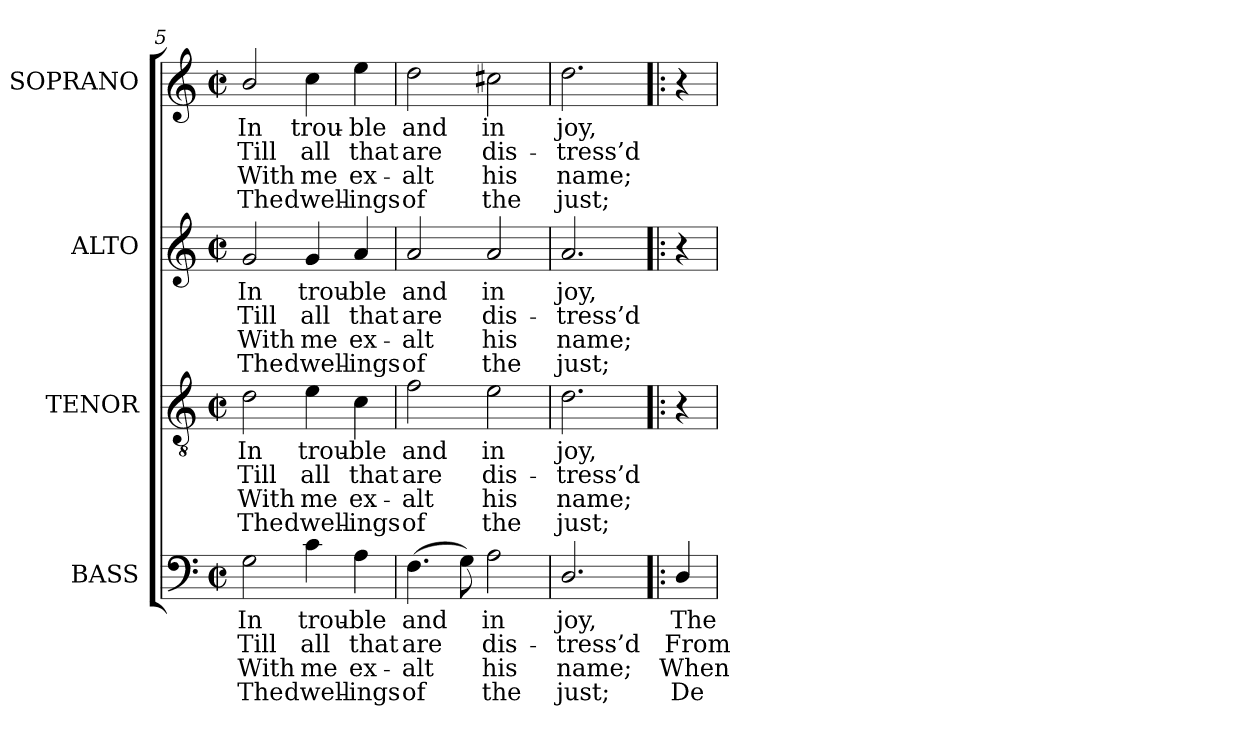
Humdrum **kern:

**kern	**text	**text	**text	**text	**kern	**text	**text	**text	**text	**kern	**text	**text	**text	**text	**kern	**text	**text	**text	**text
*part4	*part4	*part4	*part4	*part4	*part3	*part3	*part3	*part3	*part3	*part2	*part2	*part2	*part2	*part2	*part1	*part1	*part1	*part1	*part1
*staff4	*staff4	*staff4	*staff4	*staff4	*staff3	*staff3	*staff3	*staff3	*staff3	*staff2	*staff2	*staff2	*staff2	*staff2	*staff1	*staff1	*staff1	*staff1	*staff1
*I"BASS	*	*	*	*	*I"TENOR	*	*	*	*	*I"ALTO	*	*	*	*	*I"SOPRANO	*	*	*	*
*I'B.	*	*	*	*	*I'T.	*	*	*	*	*I'A.	*	*	*	*	*I'S.	*	*	*	*
*clefF4	*	*	*	*	*clefGv2	*	*	*	*	*clefG2	*	*	*	*	*clefG2	*	*	*	*
*	*	*	*	*	*ITrd7c12	*	*	*	*	*	*	*	*	*	*	*	*	*	*
*k[]	*	*	*	*	*k[]	*	*	*	*	*k[]	*	*	*	*	*k[]	*	*	*	*
*C:	*	*	*	*	*C:	*	*	*	*	*C:	*	*	*	*	*C:	*	*	*	*
*M2/2	*	*	*	*	*M2/2	*	*	*	*	*M2/2	*	*	*	*	*M2/2	*	*	*	*
*met(c|)	*	*	*	*	*met(c|)	*	*	*	*	*met(c|)	*	*	*	*	*met(c|)	*	*	*	*
=5	=5	=5	=5	=5	=5	=5	=5	=5	=5	=5	=5	=5	=5	=5	=5	=5	=5	=5	=5
!	!LO:LY:b:color=#000000	!LO:LY:b:color=#000000	!LO:LY:b:color=#000000	!LO:LY:b:color=#000000	!	!	!	!	!	!	!	!	!	!	!	!	!	!	!
!	!	!	!	!	!	!LO:LY:b:color=#000000	!LO:LY:b:color=#000000	!LO:LY:b:color=#000000	!LO:LY:b:color=#000000	!	!	!	!	!	!	!	!	!	!
!	!	!	!	!	!	!	!	!	!	!	!LO:LY:b:color=#000000	!LO:LY:b:color=#000000	!LO:LY:b:color=#000000	!LO:LY:b:color=#000000	!	!	!	!	!
!	!	!	!	!	!	!	!	!	!	!	!	!	!	!	!	!LO:LY:b:color=#000000	!LO:LY:b:color=#000000	!LO:LY:b:color=#000000	!LO:LY:b:color=#000000
2Gi\	In	Till	With	The	2Di\	In	Till	With	The	2gi/	In	Till	With	The	2bi/	In	Till	With	The
!	!LO:LY:b:color=#000000	!LO:LY:b:color=#000000	!LO:LY:b:color=#000000	!LO:LY:b:color=#000000	!	!	!	!	!	!	!	!	!	!	!	!	!	!	!
!	!	!	!	!	!	!LO:LY:b:color=#000000	!LO:LY:b:color=#000000	!LO:LY:b:color=#000000	!LO:LY:b:color=#000000	!	!	!	!	!	!	!	!	!	!
!	!	!	!	!	!	!	!	!	!	!	!LO:LY:b:color=#000000	!LO:LY:b:color=#000000	!LO:LY:b:color=#000000	!LO:LY:b:color=#000000	!	!	!	!	!
!	!	!	!	!	!	!	!	!	!	!	!	!	!	!	!	!LO:LY:b:color=#000000	!LO:LY:b:color=#000000	!LO:LY:b:color=#000000	!LO:LY:b:color=#000000
4ci\	trou-	all	me	dwell-	4Ei\	trou-	all	me	dwell-	4gi/	trou-	all	me	dwell-	4cci\	trou-	all	me	dwell-
!	!LO:LY:b:color=#000000	!LO:LY:b:color=#000000	!LO:LY:b:color=#000000	!LO:LY:b:color=#000000	!	!	!	!	!	!	!	!	!	!	!	!	!	!	!
!	!	!	!	!	!	!LO:LY:b:color=#000000	!LO:LY:b:color=#000000	!LO:LY:b:color=#000000	!LO:LY:b:color=#000000	!	!	!	!	!	!	!	!	!	!
!	!	!	!	!	!	!	!	!	!	!	!LO:LY:b:color=#000000	!LO:LY:b:color=#000000	!LO:LY:b:color=#000000	!LO:LY:b:color=#000000	!	!	!	!	!
!	!	!	!	!	!	!	!	!	!	!	!	!	!	!	!	!LO:LY:b:color=#000000	!LO:LY:b:color=#000000	!LO:LY:b:color=#000000	!LO:LY:b:color=#000000
4Ai\	-ble	that	-ex-	-ings	4Ci\	-ble	that	-ex-	-ings	4ai/	-ble	that	-ex-	-ings	4eei\	-ble	that	-ex-	-ings
=6	=6	=6	=6	=6	=6	=6	=6	=6	=6	=6	=6	=6	=6	=6	=6	=6	=6	=6	=6
!	!LO:LY:b:color=#000000	!LO:LY:b:color=#000000	!LO:LY:b:color=#000000	!LO:LY:b:color=#000000	!	!	!	!	!	!	!	!	!	!	!	!	!	!	!
!	!	!	!	!	!	!LO:LY:b:color=#000000	!LO:LY:b:color=#000000	!LO:LY:b:color=#000000	!LO:LY:b:color=#000000	!	!	!	!	!	!	!	!	!	!
!	!	!	!	!	!	!	!	!	!	!	!LO:LY:b:color=#000000	!LO:LY:b:color=#000000	!LO:LY:b:color=#000000	!LO:LY:b:color=#000000	!	!	!	!	!
!	!	!	!	!	!	!	!	!	!	!	!	!	!	!	!	!LO:LY:b:color=#000000	!LO:LY:b:color=#000000	!LO:LY:b:color=#000000	!LO:LY:b:color=#000000
(4.Fi\	and	are	alt	of	2Fi\	and	are	alt	of	2ai/	and	are	alt	of	2ddi\	and	are	alt	of
8Gi\)	.	.	.	.	.	.	.	.	.	.	.	.	.	.	.	.	.	.	.
!	!LO:LY:b:color=#000000	!LO:LY:b:color=#000000	!LO:LY:b:color=#000000	!LO:LY:b:color=#000000	!	!	!	!	!	!	!	!	!	!	!	!	!	!	!
!	!	!	!	!	!	!LO:LY:b:color=#000000	!LO:LY:b:color=#000000	!LO:LY:b:color=#000000	!LO:LY:b:color=#000000	!	!	!	!	!	!	!	!	!	!
!	!	!	!	!	!	!	!	!	!	!	!LO:LY:b:color=#000000	!LO:LY:b:color=#000000	!LO:LY:b:color=#000000	!LO:LY:b:color=#000000	!	!	!	!	!
!	!	!	!	!	!	!	!	!	!	!	!	!	!	!	!	!LO:LY:b:color=#000000	!LO:LY:b:color=#000000	!LO:LY:b:color=#000000	!LO:LY:b:color=#000000
2Ai\	in	dis-	his	the	2Ei\	in	dis-	his	the	2ai/	in	dis-	his	the	2cc#Xi\	in	dis-	his	the
=7	=7	=7	=7	=7	=7	=7	=7	=7	=7	=7	=7	=7	=7	=7	=7	=7	=7	=7	=7
!	!LO:LY:b:color=#000000	!LO:LY:b:color=#000000	!LO:LY:b:color=#000000	!LO:LY:b:color=#000000	!	!	!	!	!	!	!	!	!	!	!	!	!	!	!
!	!	!	!	!	!	!LO:LY:b:color=#000000	!LO:LY:b:color=#000000	!LO:LY:b:color=#000000	!LO:LY:b:color=#000000	!	!	!	!	!	!	!	!	!	!
!	!	!	!	!	!	!	!	!	!	!	!LO:LY:b:color=#000000	!LO:LY:b:color=#000000	!LO:LY:b:color=#000000	!LO:LY:b:color=#000000	!	!	!	!	!
!	!	!	!	!	!	!	!	!	!	!	!	!	!	!	!	!LO:LY:b:color=#000000	!LO:LY:b:color=#000000	!LO:LY:b:color=#000000	!LO:LY:b:color=#000000
2.Di/	joy,	-tress’d	name;	just;	2.Di\	joy,	-tress’d	name;	just;	2.ai/	joy,	-tress’d	name;	just;	2.ddi\	joy,	-tress’d	name;	just;
!!LO:LB:g=z
=8!|:	=8!|:	=8!|:	=8!|:	=8!|:	=8!|:	=8!|:	=8!|:	=8!|:	=8!|:	=8!|:	=8!|:	=8!|:	=8!|:	=8!|:	=8!|:	=8!|:	=8!|:	=8!|:	=8!|:
!	!LO:LY:b:color=#000000	!LO:LY:b:color=#000000	!LO:LY:b:color=#000000	!LO:LY:b:color=#000000	!	!	!	!	!	!	!	!	!	!	!	!	!	!	!
4Di/	The	From	When	De-	4r	.	.	.	.	4r	.	.	.	.	4r	.	.	.	.
=	=	=	=	=	=	=	=	=	=	=	=	=	=	=	=	=	=	=	=
*-	*-	*-	*-	*-	*-	*-	*-	*-	*-	*-	*-	*-	*-	*-	*-	*-	*-	*-	*-
